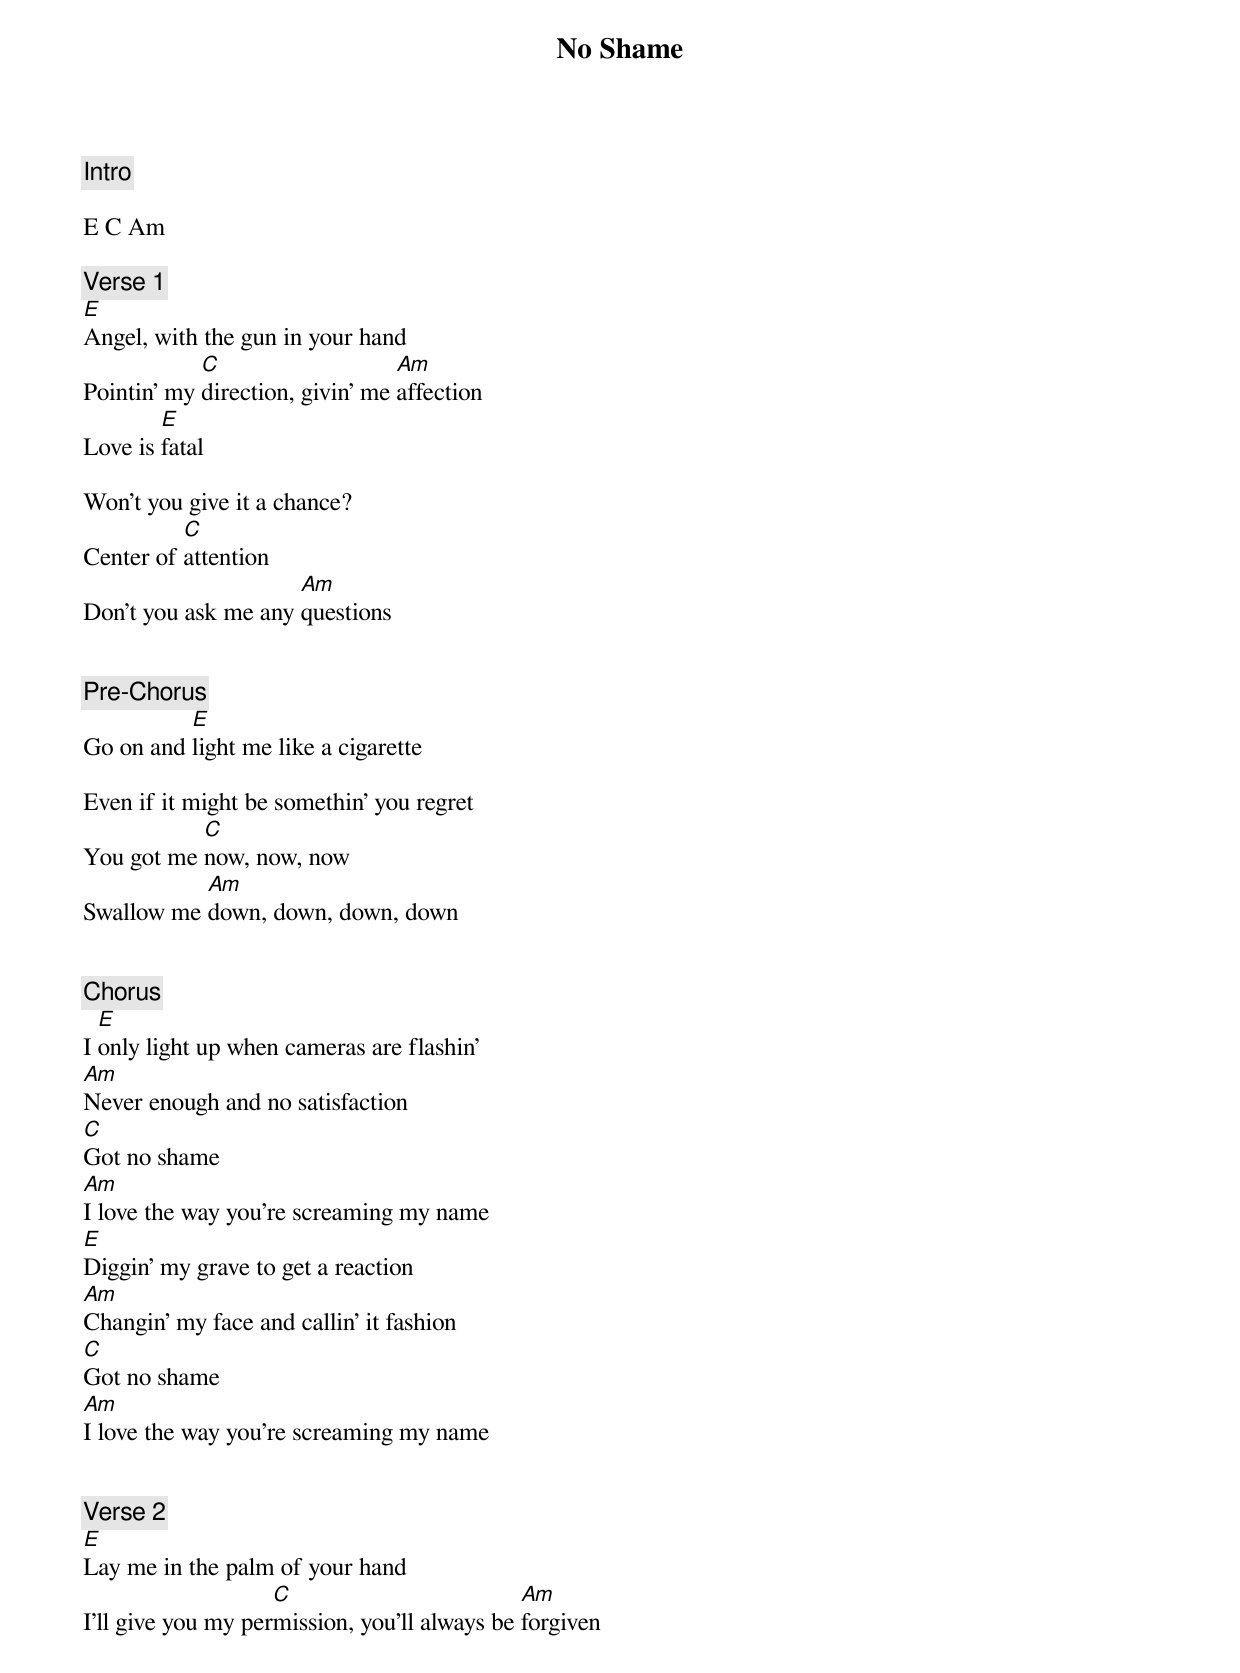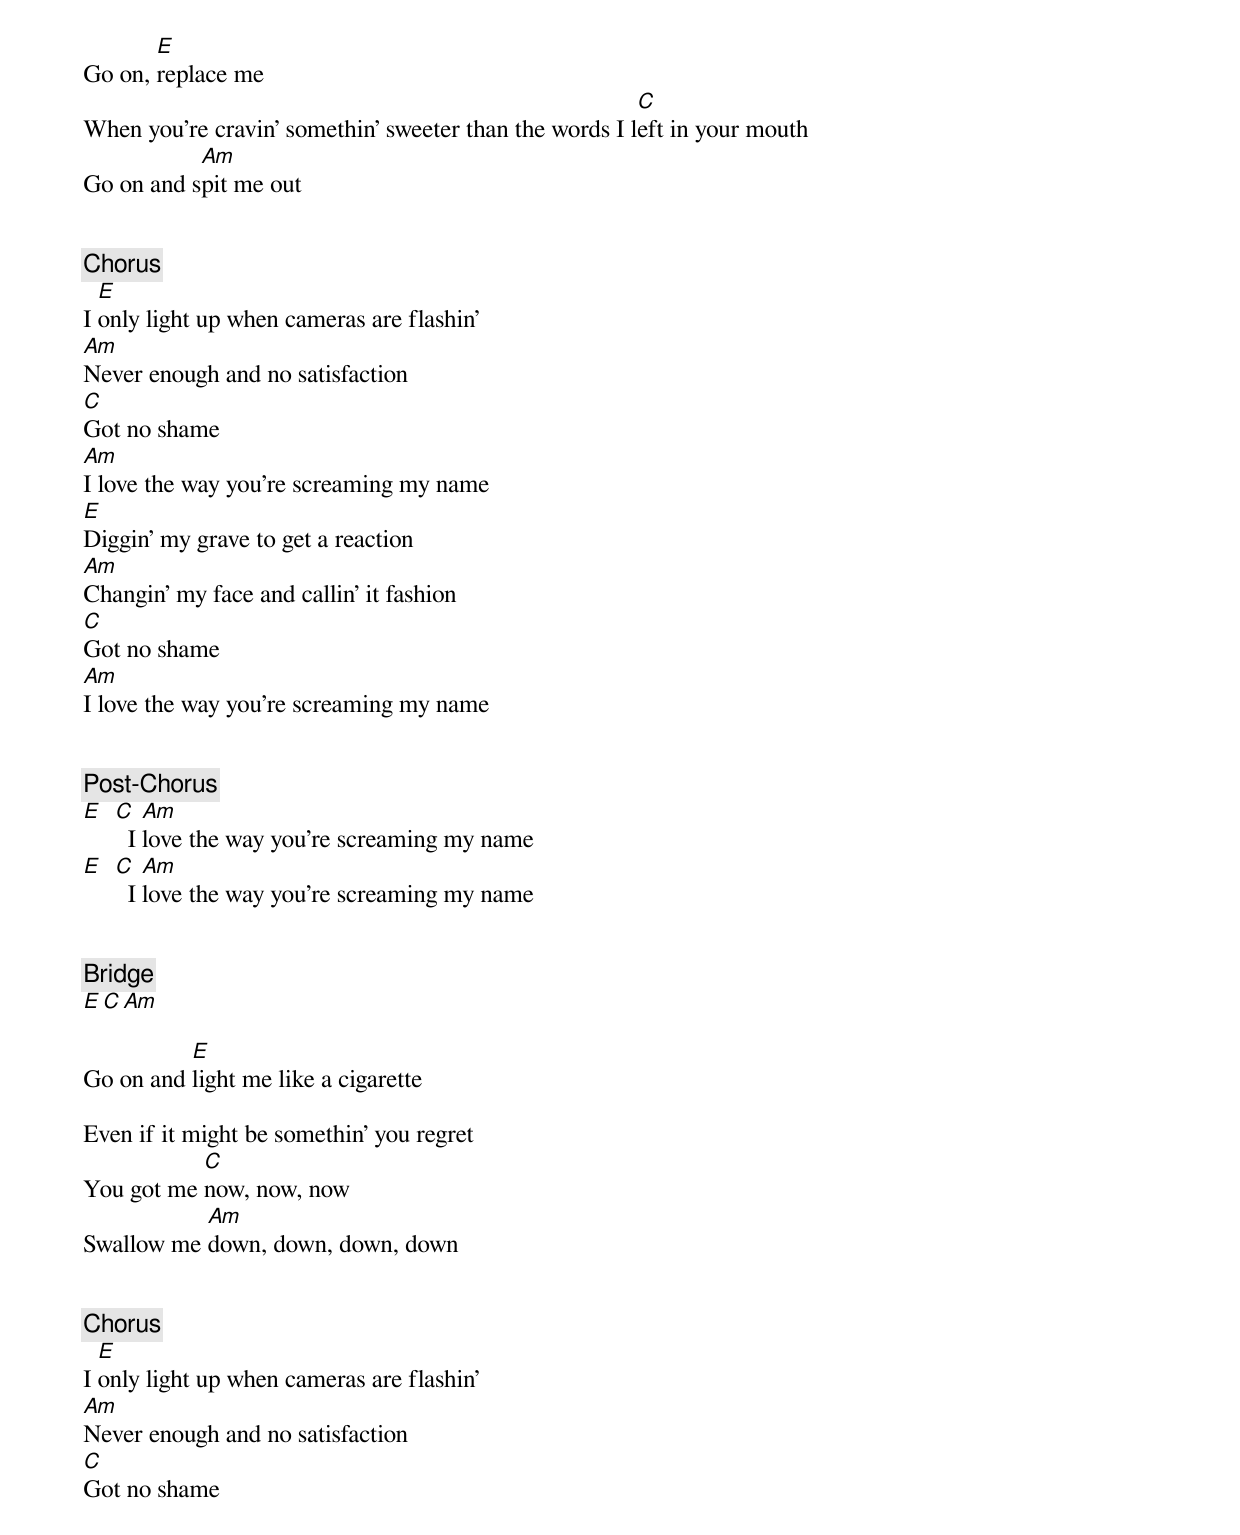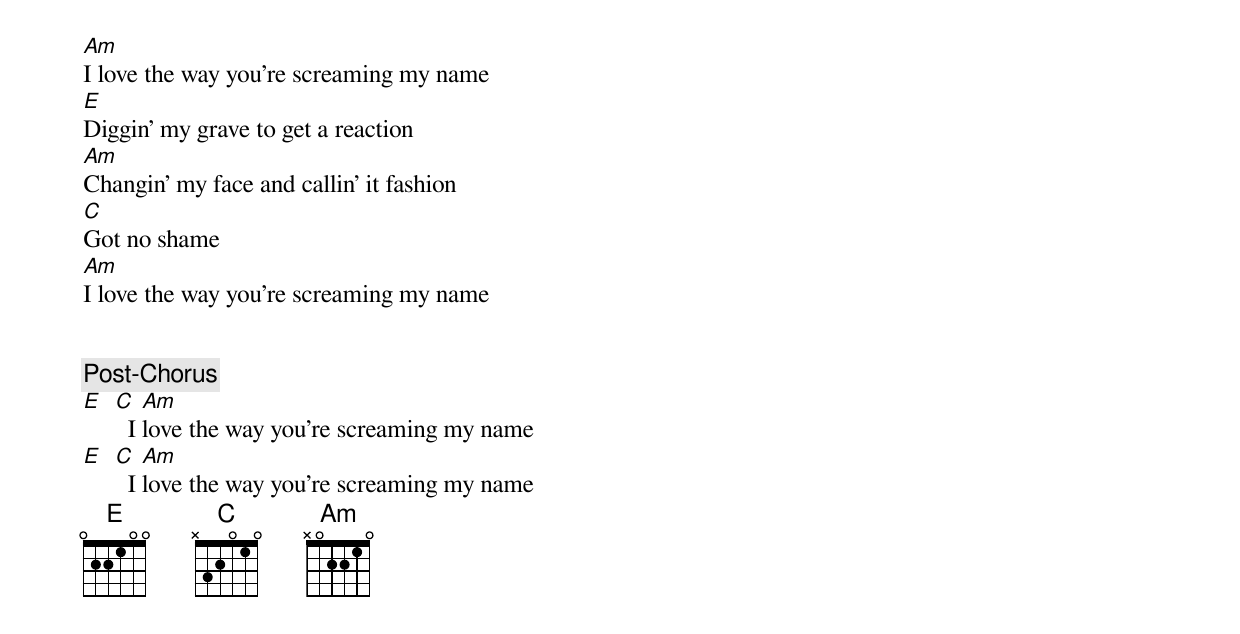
No Shame

[Intro]

E C Am

[Verse 1]
E
Angel, with the gun in your hand
            C                    Am
Pointin' my direction, givin' me affection
        E
Love is fatal

Won't you give it a chance?
          C
Center of attention
                     Am
Don't you ask me any questions


[Pre-Chorus]
          E
Go on and light me like a cigarette

Even if it might be somethin' you regret
           C
You got me now, now, now
           Am
Swallow me down, down, down, down


[Chorus]
  E
I only light up when cameras are flashin'
Am
Never enough and no satisfaction
C
Got no shame
Am
I love the way you're screaming my name
E
Diggin' my grave to get a reaction
Am
Changin' my face and callin' it fashion
C
Got no shame
Am
I love the way you're screaming my name


[Verse 2]
E
Lay me in the palm of your hand
                    C                         Am
I'll give you my permission, you'll always be forgiven
       E
Go on, replace me
                                                        C
When you're cravin' somethin' sweeter than the words I left in your mouth
           Am
Go on and spit me out


[Chorus]
  E
I only light up when cameras are flashin'
Am
Never enough and no satisfaction
C
Got no shame
Am
I love the way you're screaming my name
E
Diggin' my grave to get a reaction
Am
Changin' my face and callin' it fashion
C
Got no shame
Am
I love the way you're screaming my name


[Post-Chorus]
E C   Am
    I love the way you're screaming my name
E C   Am
    I love the way you're screaming my name


[Bridge]
E C Am

          E
Go on and light me like a cigarette

Even if it might be somethin' you regret
           C
You got me now, now, now
           Am
Swallow me down, down, down, down


[Chorus]
  E
I only light up when cameras are flashin'
Am
Never enough and no satisfaction
C
Got no shame
Am
I love the way you're screaming my name
E
Diggin' my grave to get a reaction
Am
Changin' my face and callin' it fashion
C
Got no shame
Am
I love the way you're screaming my name


[Post-Chorus]
E C   Am
    I love the way you're screaming my name
E C   Am
    I love the way you're screaming my name
